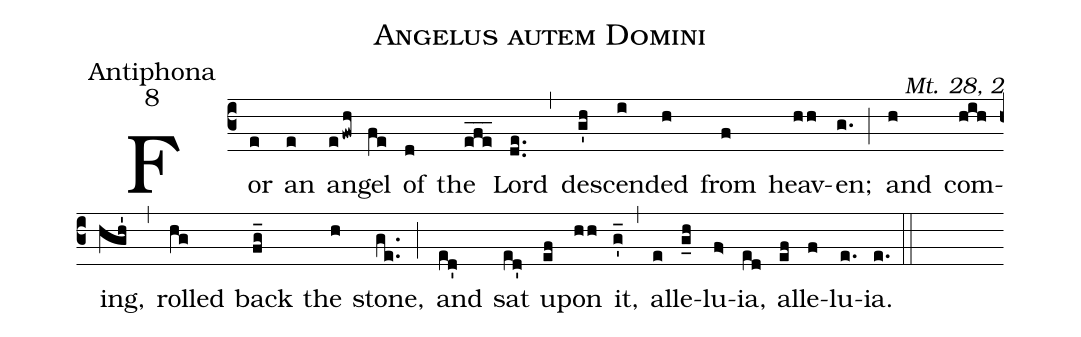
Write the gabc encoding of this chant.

name: Angelus autem Domini;
office-part: Antiphona;
mode: 8;
commentary: Mt. 28, 2;
%%
(c3)For(e) an(e) an(efwh)gel(fe) of(d) the(efe___) Lord(de..) (,) de(g'h)scend(i)ed(h) from(f) heav(hh)en;(g.) (;) and(h) com(hih)ing,(hgh') (,) rolled(hg) back(fg_) the(h) stone,(ge..) (;) and(ed') sat(ed') up(ef)on(hh) it,(g'_) (,) al(e)le(g_h)lu(f>)ia,(ed) al(ef)le(f)lu(e.)ia.(e.) (::)
